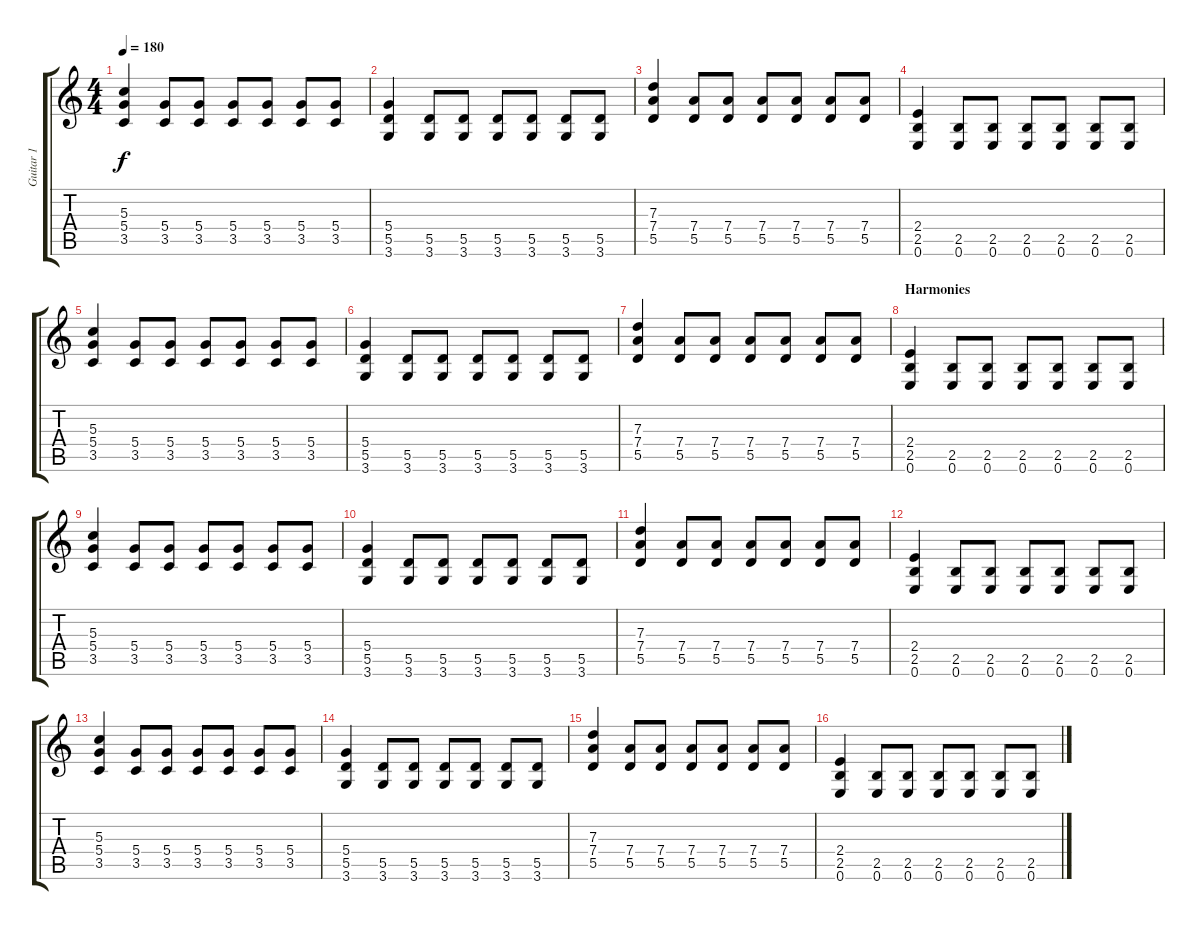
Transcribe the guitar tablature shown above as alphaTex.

\track ("Guitar 1" "Guitar 1") {instrument distortionguitar}
\staff {score tabs}
\tuning (E4 B3 G3 D3 A2 E2) {hide}
\ts (4 4)
\tempo 180
\clef g2
\ks c
(5.3 5.4 3.5).4{dy f} (5.4 3.5).8 (5.4 3.5).8 (5.4 3.5).8 (5.4 3.5).8 (5.4 3.5).8 (5.4 3.5).8 |
(5.4 5.5 3.6).4 (5.5 3.6).8 (5.5 3.6).8 (5.5 3.6).8 (5.5 3.6).8 (5.5 3.6).8 (5.5 3.6).8 |
(7.3 7.4 5.5).4 (7.4 5.5).8 (7.4 5.5).8 (7.4 5.5).8 (7.4 5.5).8 (7.4 5.5).8 (7.4 5.5).8 |
(2.4 2.5 0.6).4 (2.5 0.6).8 (2.5 0.6).8 (2.5 0.6).8 (2.5 0.6).8 (2.5 0.6).8 (2.5 0.6).8 |
(5.3 5.4 3.5).4 (5.4 3.5).8 (5.4 3.5).8 (5.4 3.5).8 (5.4 3.5).8 (5.4 3.5).8 (5.4 3.5).8 |
(5.4 5.5 3.6).4 (5.5 3.6).8 (5.5 3.6).8 (5.5 3.6).8 (5.5 3.6).8 (5.5 3.6).8 (5.5 3.6).8 |
(7.3 7.4 5.5).4 (7.4 5.5).8 (7.4 5.5).8 (7.4 5.5).8 (7.4 5.5).8 (7.4 5.5).8 (7.4 5.5).8 |
\section ("" "Harmonies")
(2.4 2.5 0.6).4 (2.5 0.6).8 (2.5 0.6).8 (2.5 0.6).8 (2.5 0.6).8 (2.5 0.6).8 (2.5 0.6).8 |
(5.3 5.4 3.5).4 (5.4 3.5).8 (5.4 3.5).8 (5.4 3.5).8 (5.4 3.5).8 (5.4 3.5).8 (5.4 3.5).8 |
(5.4 5.5 3.6).4 (5.5 3.6).8 (5.5 3.6).8 (5.5 3.6).8 (5.5 3.6).8 (5.5 3.6).8 (5.5 3.6).8 |
(7.3 7.4 5.5).4 (7.4 5.5).8 (7.4 5.5).8 (7.4 5.5).8 (7.4 5.5).8 (7.4 5.5).8 (7.4 5.5).8 |
(2.4 2.5 0.6).4 (2.5 0.6).8 (2.5 0.6).8 (2.5 0.6).8 (2.5 0.6).8 (2.5 0.6).8 (2.5 0.6).8 |
(5.3 5.4 3.5).4 (5.4 3.5).8 (5.4 3.5).8 (5.4 3.5).8 (5.4 3.5).8 (5.4 3.5).8 (5.4 3.5).8 |
(5.4 5.5 3.6).4 (5.5 3.6).8 (5.5 3.6).8 (5.5 3.6).8 (5.5 3.6).8 (5.5 3.6).8 (5.5 3.6).8 |
(7.3 7.4 5.5).4 (7.4 5.5).8 (7.4 5.5).8 (7.4 5.5).8 (7.4 5.5).8 (7.4 5.5).8 (7.4 5.5).8 |
(2.4 2.5 0.6).4 (2.5 0.6).8 (2.5 0.6).8 (2.5 0.6).8 (2.5 0.6).8 (2.5 0.6).8 (2.5 0.6).8
